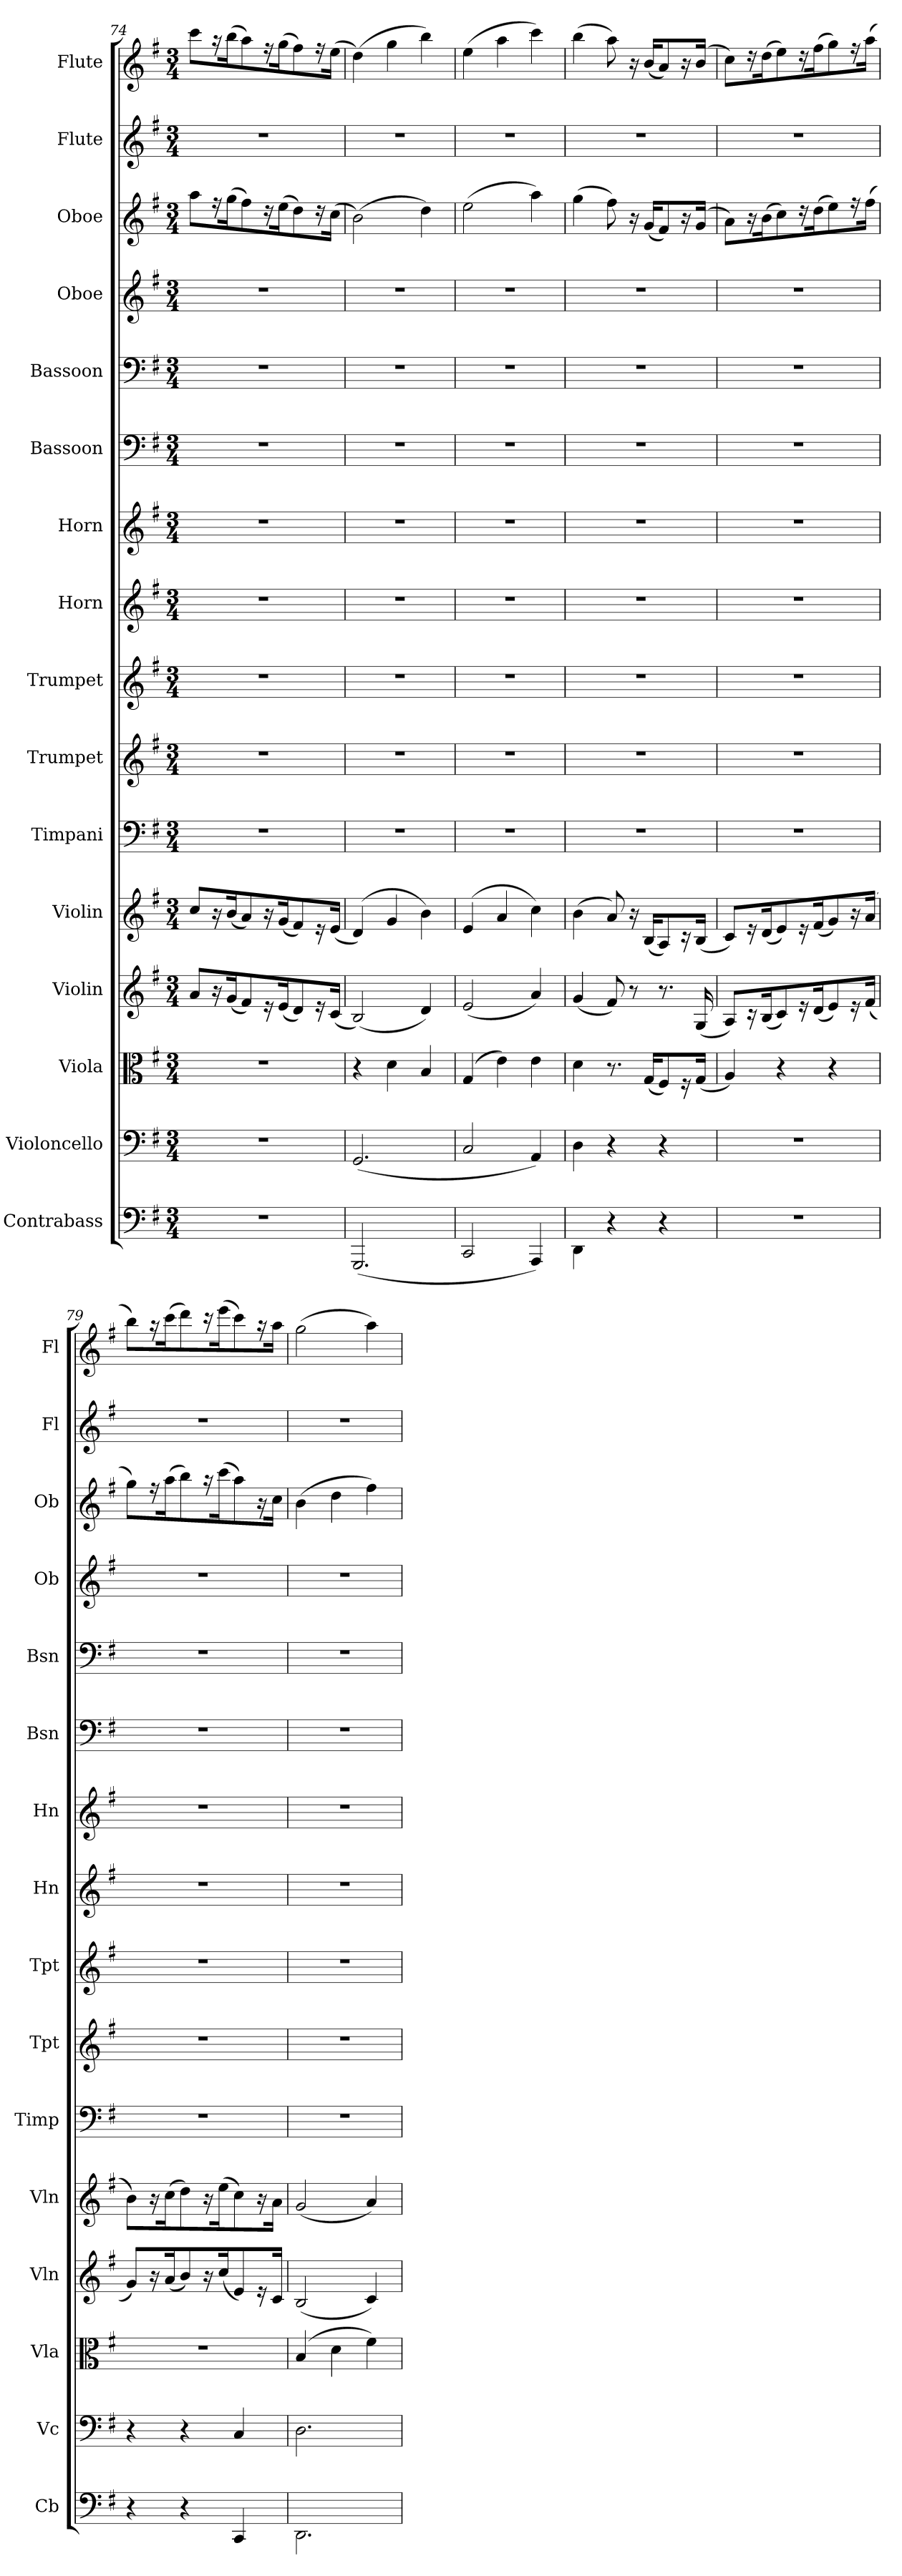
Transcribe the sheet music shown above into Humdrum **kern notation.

**kern	**kern	**kern	**kern	**kern	**kern	**kern	**kern	**kern	**kern	**kern	**kern	**kern	**kern	**kern	**kern
*part16	*part15	*part14	*part13	*part12	*part11	*part10	*part9	*part8	*part7	*part6	*part5	*part4	*part3	*part2	*part1
*staff16	*staff15	*staff14	*staff13	*staff12	*staff11	*staff10	*staff9	*staff8	*staff7	*staff6	*staff5	*staff4	*staff3	*staff2	*staff1
*I"Contrabass	*I"Violoncello	*I"Viola	*I"Violin	*I"Violin	*I"Timpani	*I"Trumpet	*I"Trumpet	*I"Horn	*I"Horn	*I"Bassoon	*I"Bassoon	*I"Oboe	*I"Oboe	*I"Flute	*I"Flute
*I'Cb	*I'Vc	*I'Vla	*I'Vln	*I'Vln	*I'Timp	*I'Tpt	*I'Tpt	*I'Hn	*I'Hn	*I'Bsn	*I'Bsn	*I'Ob	*I'Ob	*I'Fl	*I'Fl
*clefF4	*clefF4	*clefC3	*clefG2	*clefG2	*clefF4	*clefG2	*clefG2	*clefG2	*clefG2	*clefF4	*clefF4	*clefG2	*clefG2	*clefG2	*clefG2
*k[f#]	*k[f#]	*k[f#]	*k[f#]	*k[f#]	*k[f#]	*k[f#]	*k[f#]	*k[f#]	*k[f#]	*k[f#]	*k[f#]	*k[f#]	*k[f#]	*k[f#]	*k[f#]
*M3/4	*M3/4	*M3/4	*M3/4	*M3/4	*M3/4	*M3/4	*M3/4	*M3/4	*M3/4	*M3/4	*M3/4	*M3/4	*M3/4	*M3/4	*M3/4
=74	=74	=74	=74	=74	=74	=74	=74	=74	=74	=74	=74	=74	=74	=74	=74
2.r	2.r	2.r	8a/L	8cc/L	2.r	2.r	2.r	2.r	2.r	2.r	2.r	2.r	8aa\L	2.r	8ccc\L
.	.	.	16r	16r	.	.	.	.	.	.	.	.	16r	.	16r
.	.	.	(16g/K	(16b/K	.	.	.	.	.	.	.	.	(16gg\K	.	(16bb\K
.	.	.	8f#/)	8a/)	.	.	.	.	.	.	.	.	8ff#\)	.	8aa\)
.	.	.	16r	16r	.	.	.	.	.	.	.	.	16r	.	16r
.	.	.	(16e/K	(16g/K	.	.	.	.	.	.	.	.	(16ee\K	.	(16gg\K
.	.	.	8d/)	8f#/)	.	.	.	.	.	.	.	.	8dd\)	.	8ff#\)
.	.	.	16r	16r	.	.	.	.	.	.	.	.	16r	.	16r
.	.	.	(16c/Jk	(16e/Jk	.	.	.	.	.	.	.	.	(16cc\Jk	.	(16ee\Jk
=75	=75	=75	=75	=75	=75	=75	=75	=75	=75	=75	=75	=75	=75	=75	=75
(2.GGG/	(2.GG/	4r	(2B/)	(4d/)	2.r	2.r	2.r	2.r	2.r	2.r	2.r	2.r	(2b\)	2.r	(4dd\)
.	.	4d\	.	4g/	.	.	.	.	.	.	.	.	.	.	4gg\
.	.	4B/	4d/)	4b\)	.	.	.	.	.	.	.	.	4dd\)	.	4bb\)
=76	=76	=76	=76	=76	=76	=76	=76	=76	=76	=76	=76	=76	=76	=76	=76
2CC/	2C/	(4G/	(2e/	(4e/	2.r	2.r	2.r	2.r	2.r	2.r	2.r	2.r	(2ee\	2.r	(4ee\
.	.	4e\)	.	4a/	.	.	.	.	.	.	.	.	.	.	4aa\
4AAA/)	4AA/)	4e\	4a/)	4cc\)	.	.	.	.	.	.	.	.	4aa\)	.	4ccc\)
=77	=77	=77	=77	=77	=77	=77	=77	=77	=77	=77	=77	=77	=77	=77	=77
4DD\	4D\	4d\	(4g/	(4b\	2.r	2.r	2.r	2.r	2.r	2.r	2.r	2.r	(4gg\	2.r	(4bb\
4r	4r	8.r	8f#/)	8a/)	.	.	.	.	.	.	.	.	8ff#\)	.	8aa\)
.	.	.	8r	16r	.	.	.	.	.	.	.	.	16r	.	16r
.	.	(16G/KL	.	(16B/KL	.	.	.	.	.	.	.	.	(16g/KL	.	(16b/KL
4r	4r	8F#/)	8.r	8A/)	.	.	.	.	.	.	.	.	8f#/)	.	8a/)
.	.	16r	.	16r	.	.	.	.	.	.	.	.	16r	.	16r
.	.	(16G/Jk	(16G/	(16B/Jk	.	.	.	.	.	.	.	.	(16g/Jk	.	(16b/Jk
=78	=78	=78	=78	=78	=78	=78	=78	=78	=78	=78	=78	=78	=78	=78	=78
2.r	2.r	4A/)	8A/L)	8c/L)	2.r	2.r	2.r	2.r	2.r	2.r	2.r	2.r	8a\L)	2.r	8cc\L)
.	.	.	16r	16r	.	.	.	.	.	.	.	.	16r	.	16r
.	.	.	(16B/K	(16d/K	.	.	.	.	.	.	.	.	(16b\K	.	(16dd\K
.	.	4r	8c/)	8e/)	.	.	.	.	.	.	.	.	8cc\)	.	8ee\)
.	.	.	16r	16r	.	.	.	.	.	.	.	.	16r	.	16r
.	.	.	(16d/K	(16f#/K	.	.	.	.	.	.	.	.	(16dd\K	.	(16ff#\K
.	.	4r	8e/)	8g/)	.	.	.	.	.	.	.	.	8ee\)	.	8gg\)
.	.	.	16r	16r	.	.	.	.	.	.	.	.	16r	.	16r
.	.	.	(16f#/Jk	(16a/Jk	.	.	.	.	.	.	.	.	(16ff#\Jk	.	(16aa\Jk
=79	=79	=79	=79	=79	=79	=79	=79	=79	=79	=79	=79	=79	=79	=79	=79
4r	4r	2.r	8g/L)	8b\L)	2.r	2.r	2.r	2.r	2.r	2.r	2.r	2.r	8gg\L)	2.r	8bb\L)
.	.	.	16r	16r	.	.	.	.	.	.	.	.	16r	.	16r
.	.	.	(16a/K	(16cc\K	.	.	.	.	.	.	.	.	(16aa\K	.	(16ccc\K
4r	4r	.	8b/)	8dd\)	.	.	.	.	.	.	.	.	8bb\)	.	8ddd\)
.	.	.	16r	16r	.	.	.	.	.	.	.	.	16r	.	16r
.	.	.	(16cc/K	(16ee\K	.	.	.	.	.	.	.	.	(16ccc\K	.	(16eee\K
4CC/	4C/	.	8e/)	8cc\)	.	.	.	.	.	.	.	.	8aa\)	.	8ccc\)
.	.	.	16r	16r	.	.	.	.	.	.	.	.	16r	.	16r
.	.	.	16c/Jk	16a\Jk	.	.	.	.	.	.	.	.	16cc\Jk	.	16aa\Jk
=80	=80	=80	=80	=80	=80	=80	=80	=80	=80	=80	=80	=80	=80	=80	=80
2.DD\	2.D\	(4B/	(2B/	(2g/	2.r	2.r	2.r	2.r	2.r	2.r	2.r	2.r	(4b\	2.r	(2gg\
.	.	4d\	.	.	.	.	.	.	.	.	.	.	4dd\	.	.
.	.	4f#\)	4c/)	4a/)	.	.	.	.	.	.	.	.	4ff#\)	.	4aa\)
=	=	=	=	=	=	=	=	=	=	=	=	=	=	=	=
*-	*-	*-	*-	*-	*-	*-	*-	*-	*-	*-	*-	*-	*-	*-	*-
